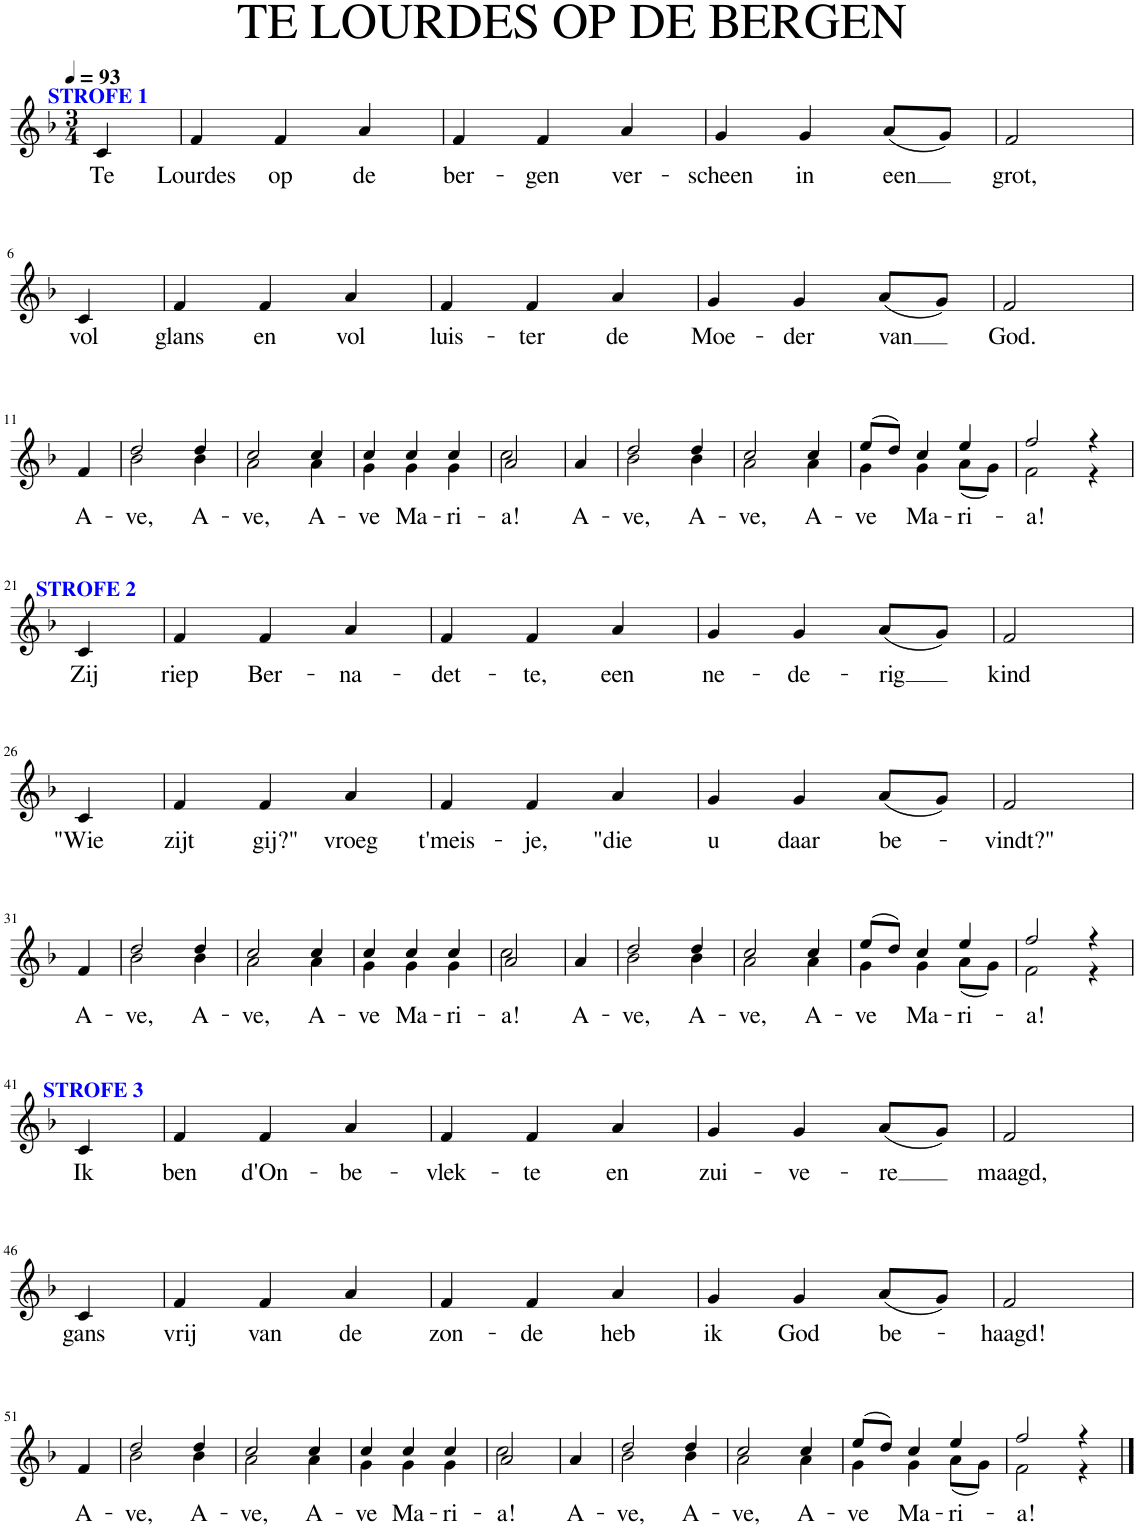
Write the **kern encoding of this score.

**kern	**text
*part1	*part1
*staff1	*staff1
*I"Soprano	*
*I'S.	*
*clefG2	*
*k[b-]	*
*M3/4	*
*MM93	*
=1	=1
!LO:TX:a:B:color=#0000FF:t=STROFE 1	!
!	!LO:LY:b
4c/	Te
=2	=2
!	!LO:LY:b
4f/	Lourdes
!	!LO:LY:b
4f/	op
!	!LO:LY:b
4a/	de
=3	=3
!	!LO:LY:b
4f/	ber-
!	!LO:LY:b
4f/	-gen
!	!LO:LY:b
4a/	ver-
=4	=4
!	!LO:LY:b
4g/	-scheen
!	!LO:LY:b
4g/	in
!	!LO:LY:b
(8a/L	een
8g/J)	.
=5	=5
!	!LO:LY:b
2f/	grot,
!!LO:LB:g=z
=6	=6
!	!LO:LY:b
4c/	vol
=7	=7
!	!LO:LY:b
4f/	glans
!	!LO:LY:b
4f/	en
!	!LO:LY:b
4a/	vol
=8	=8
!	!LO:LY:b
4f/	luis-
!	!LO:LY:b
4f/	-ter
!	!LO:LY:b
4a/	de
=9	=9
!	!LO:LY:b
4g/	Moe-
!	!LO:LY:b
4g/	-der
!	!LO:LY:b
(8a/L	van
8g/J)	.
=10	=10
!	!LO:LY:b
2f/	God.
!!LO:LB:g=z
=11	=11
!	!LO:LY:b
4f/	A-
=12	=12
!	!LO:LY:b
*^	*
2dd/	2b-\	-ve,
!	!	!LO:LY:b
4dd/	4b-\	A-
=13	=13	=13
!	!	!LO:LY:b
2cc/	2a\	-ve,
!	!	!LO:LY:b
4cc/	4a\	A-
=14	=14	=14
!	!	!LO:LY:b
4cc/	4g\	-ve
!	!	!LO:LY:b
4cc/	4g\	Ma-
!	!	!LO:LY:b
4cc/	4g\	-ri-
=15	=15	=15
!	!	!LO:LY:b
2a/	2cc\	-a!
=16	=16	=16
!	!	!LO:LY:b
*v	*v	*
4a/	A-
=17	=17
!	!LO:LY:b
*^	*
2dd/	2b-\	-ve,
!	!	!LO:LY:b
4dd/	4b-\	A-
=18	=18	=18
!	!	!LO:LY:b
2cc/	2a\	-ve,
!	!	!LO:LY:b
4cc/	4a\	A-
=19	=19	=19
!	!	!LO:LY:b
(8ee/L	4g\	-ve
8dd/J)	.	.
!	!	!LO:LY:b
4cc/	4g\	Ma-
!	!	!LO:LY:b
4ee/	(8a\L	-ri-
.	8g\J)	.
=20	=20	=20
!	!	!LO:LY:b
2ff/	2f\	-a!
4r	4r	.
!!LO:LB:g=z	!!
=21	=21	=21
!LO:TX:a:B:color=#0000FF:t=STROFE 2	!	!
!	!	!LO:LY:b
*v	*v	*
4c/	Zij
=22	=22
!	!LO:LY:b
4f/	riep
!	!LO:LY:b
4f/	Ber-
!	!LO:LY:b
4a/	-na-
=23	=23
!	!LO:LY:b
4f/	-det-
!	!LO:LY:b
4f/	-te,
!	!LO:LY:b
4a/	een
=24	=24
!	!LO:LY:b
4g/	ne-
!	!LO:LY:b
4g/	-de-
!	!LO:LY:b
(8a/L	-rig
8g/J)	.
=25	=25
!	!LO:LY:b
2f/	kind
!!LO:LB:g=z
=26	=26
!	!LO:LY:b
4c/	"Wie
=27	=27
!	!LO:LY:b
4f/	zijt
!	!LO:LY:b
4f/	gij?"
!	!LO:LY:b
4a/	vroeg
=28	=28
!	!LO:LY:b
4f/	t'meis-
!	!LO:LY:b
4f/	-je,
!	!LO:LY:b
4a/	"die
=29	=29
!	!LO:LY:b
4g/	u
!	!LO:LY:b
4g/	daar
!	!LO:LY:b
(8a/L	be-
8g/J)	.
=30	=30
!	!LO:LY:b
2f/	-vindt?"
!!LO:LB:g=z
=31	=31
!	!LO:LY:b
4f/	A-
=32	=32
!	!LO:LY:b
*^	*
2dd/	2b-\	-ve,
!	!	!LO:LY:b
4dd/	4b-\	A-
=33	=33	=33
!	!	!LO:LY:b
2cc/	2a\	-ve,
!	!	!LO:LY:b
4cc/	4a\	A-
=34	=34	=34
!	!	!LO:LY:b
4cc/	4g\	-ve
!	!	!LO:LY:b
4cc/	4g\	Ma-
!	!	!LO:LY:b
4cc/	4g\	-ri-
=35	=35	=35
!	!	!LO:LY:b
2a/	2cc\	-a!
=36	=36	=36
!	!	!LO:LY:b
*v	*v	*
4a/	A-
=37	=37
!	!LO:LY:b
*^	*
2dd/	2b-\	-ve,
!	!	!LO:LY:b
4dd/	4b-\	A-
=38	=38	=38
!	!	!LO:LY:b
2cc/	2a\	-ve,
!	!	!LO:LY:b
4cc/	4a\	A-
=39	=39	=39
!	!	!LO:LY:b
(8ee/L	4g\	-ve
8dd/J)	.	.
!	!	!LO:LY:b
4cc/	4g\	Ma-
!	!	!LO:LY:b
4ee/	(8a\L	-ri-
.	8g\J)	.
=40	=40	=40
!	!	!LO:LY:b
2ff/	2f\	-a!
4r	4r	.
!!LO:LB:g=z	!!
=41	=41	=41
!LO:TX:a:B:color=#0000FF:t=STROFE 3	!	!
!	!	!LO:LY:b
*v	*v	*
4c/	Ik
=42	=42
!	!LO:LY:b
4f/	ben
!	!LO:LY:b
4f/	d'On-
!	!LO:LY:b
4a/	-be-
=43	=43
!	!LO:LY:b
4f/	-vlek-
!	!LO:LY:b
4f/	-te
!	!LO:LY:b
4a/	en
=44	=44
!	!LO:LY:b
4g/	zui-
!	!LO:LY:b
4g/	-ve-
!	!LO:LY:b
(8a/L	-re
8g/J)	.
=45	=45
!	!LO:LY:b
2f/	maagd,
!!LO:LB:g=z
=46	=46
!	!LO:LY:b
4c/	gans
=47	=47
!	!LO:LY:b
4f/	vrij
!	!LO:LY:b
4f/	van
!	!LO:LY:b
4a/	de
=48	=48
!	!LO:LY:b
4f/	zon-
!	!LO:LY:b
4f/	-de
!	!LO:LY:b
4a/	heb
=49	=49
!	!LO:LY:b
4g/	ik
!	!LO:LY:b
4g/	God
!	!LO:LY:b
(8a/L	be-
8g/J)	.
=50	=50
!	!LO:LY:b
2f/	-haagd!
!!LO:LB:g=z
=51	=51
!	!LO:LY:b
4f/	A-
=52	=52
!	!LO:LY:b
*^	*
2dd/	2b-\	-ve,
!	!	!LO:LY:b
4dd/	4b-\	A-
=53	=53	=53
!	!	!LO:LY:b
2cc/	2a\	-ve,
!	!	!LO:LY:b
4cc/	4a\	A-
=54	=54	=54
!	!	!LO:LY:b
4cc/	4g\	-ve
!	!	!LO:LY:b
4cc/	4g\	Ma-
!	!	!LO:LY:b
4cc/	4g\	-ri-
=55	=55	=55
!	!	!LO:LY:b
2a/	2cc\	-a!
=56	=56	=56
!	!	!LO:LY:b
*v	*v	*
4a/	A-
=57	=57
!	!LO:LY:b
*^	*
2dd/	2b-\	-ve,
!	!	!LO:LY:b
4dd/	4b-\	A-
=58	=58	=58
!	!	!LO:LY:b
2cc/	2a\	-ve,
!	!	!LO:LY:b
4cc/	4a\	A-
=59	=59	=59
!	!	!LO:LY:b
(8ee/L	4g\	-ve
8dd/J)	.	.
!	!	!LO:LY:b
4cc/	4g\	Ma-
!	!	!LO:LY:b
4ee/	(8a\L	-ri-
.	8g\J)	.
=60	=60	=60
!	!	!LO:LY:b
2ff/	2f\	-a!
4r	4r	.
*v	*v	*
==	==
*-	*-
